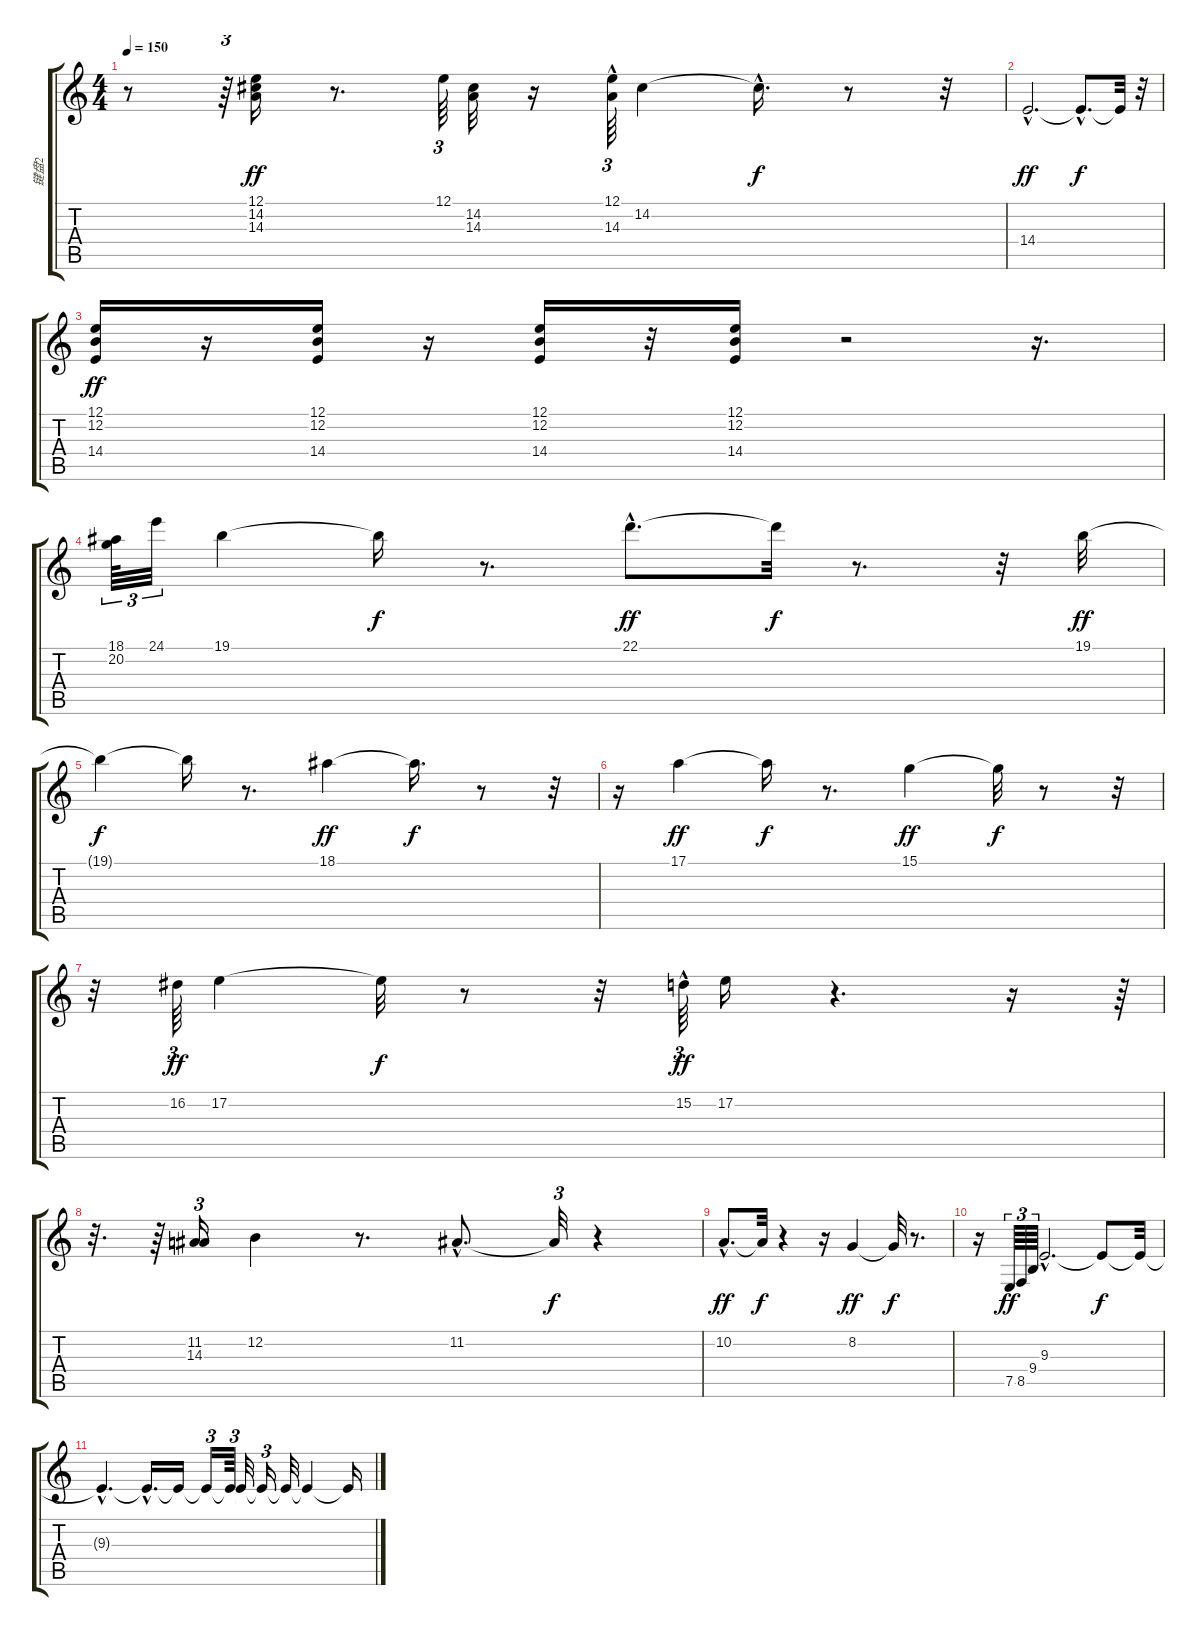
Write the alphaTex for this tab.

\track ("键盘2" "键盘2") {instrument rockorgan}
\staff {score tabs}
\tuning (E4 B3 G3 D3 A2 E2) {hide}
\ts (4 4)
\tempo 150
\clef g2
\ks c
r.8{dy ff} r.64{tu (3 2)} (12.1 14.2 14.3).16 r.8{d} 12.1.64{tu (3 2)} (14.2 14.3).32 r.16 (12.1{hac} 14.3).64{tu (3 2)} 14.2.4 14.2{hac t}.16{d dy f} r.8 r.32 |
14.4{hac}.2{d dy ff} 14.4{hac t}.8{d dy f} 14.4{t}.32 r.32 |
(12.1 12.2 14.4).16{dy ff} r.16 (12.1 12.2 14.4).16 r.16 (12.1 12.2 14.4).16 r.32 (12.1 12.2 14.4).16 r.2 r.16{d} |
(18.1 20.2).64{tu (3 2)} 24.1.32{tu (3 2)} 19.1.4 19.1{t}.16{dy f} r.8{d} 22.1{hac}.8{d dy ff} 22.1{t}.32{dy f} r.8{d} r.32 19.1.32{dy ff} |
19.1{t}.4{dy f} 19.1{t}.16 r.8{d} 18.1.4{dy ff} 18.1{t}.16{d dy f} r.8 r.32 |
r.16 17.1.4{dy ff} 17.1{t}.16{dy f} r.8{d} 15.1.4{dy ff} 15.1{t}.32{dy f} r.8 r.32 |
r.32 16.2.64{tu (3 2) dy ff} 17.2.4 17.2{t}.32{dy f} r.8 r.32 15.2{hac}.64{tu (3 2) dy ff} 17.2.16 r.4{d} r.16 r.64{tu (3 2)} |
r.32{d} r.64 (11.2 14.3).16{tu (3 2)} 12.2.4 r.8{d} 11.2{hac}.8{d} 11.2{t}.32{tu (3 2) dy f} r.4 |
10.2{hac}.8{d dy ff} 10.2{t}.32{dy f} r.4 r.16 8.2.4{dy ff} 8.2{t}.32{dy f} r.8{d} |
r.16 7.5.64{tu (3 2) dy ff} 8.5.64{tu (3 2)} 9.4.64{tu (3 2)} 9.3{hac}.2{d} 9.3{t}.8{dy f} 9.3{t}.32 |
9.3{hac t}.4{d} 9.3{hac t}.16{d} 9.3{t}.16 9.3{t}.16{tu (3 2)} 9.3{t}.64{tu (3 2)} 9.3{t}.32 9.3{t}.16{tu (3 2)} 9.3{t}.32 9.3{t}.4 9.3{t}.16
